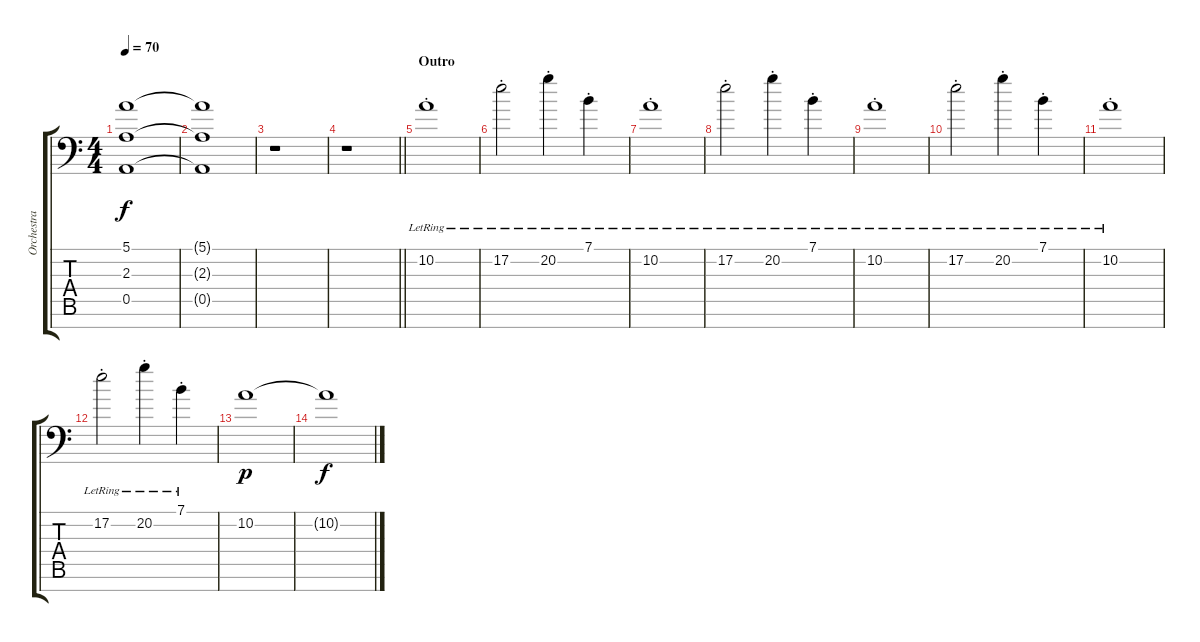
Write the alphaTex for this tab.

\track ("Orchestra" "Orchestra") {instrument stringensemble1}
\staff {score tabs}
\tuning (E4 B3 G3 D3 A2 E2 C-1) {hide}
\ts (4 4)
\tempo 70
\clef f4
\ks c
(5.1 2.3 0.5).1{dy f volume 4} |
(5.1{t} 2.3{t} 0.5{t}).1 |
r.1 |
\barLineRight lightlight
r.1 |
\section ("" "Outro")
10.2{st lr}.1{volume 9 instrument pizzicatostrings} |
17.2{st lr}.2 20.2{st lr}.4 7.1{st lr}.4 |
10.2{st lr}.1 |
17.2{st lr}.2 20.2{st lr}.4 7.1{st lr}.4 |
10.2{st lr}.1 |
17.2{st lr}.2 20.2{st lr}.4 7.1{st lr}.4 |
10.2{st lr}.1 |
17.2{st lr}.2 20.2{st lr}.4 7.1{st lr}.4 |
10.2.1{dy p volume 6} |
10.2{t}.1{dy f}
